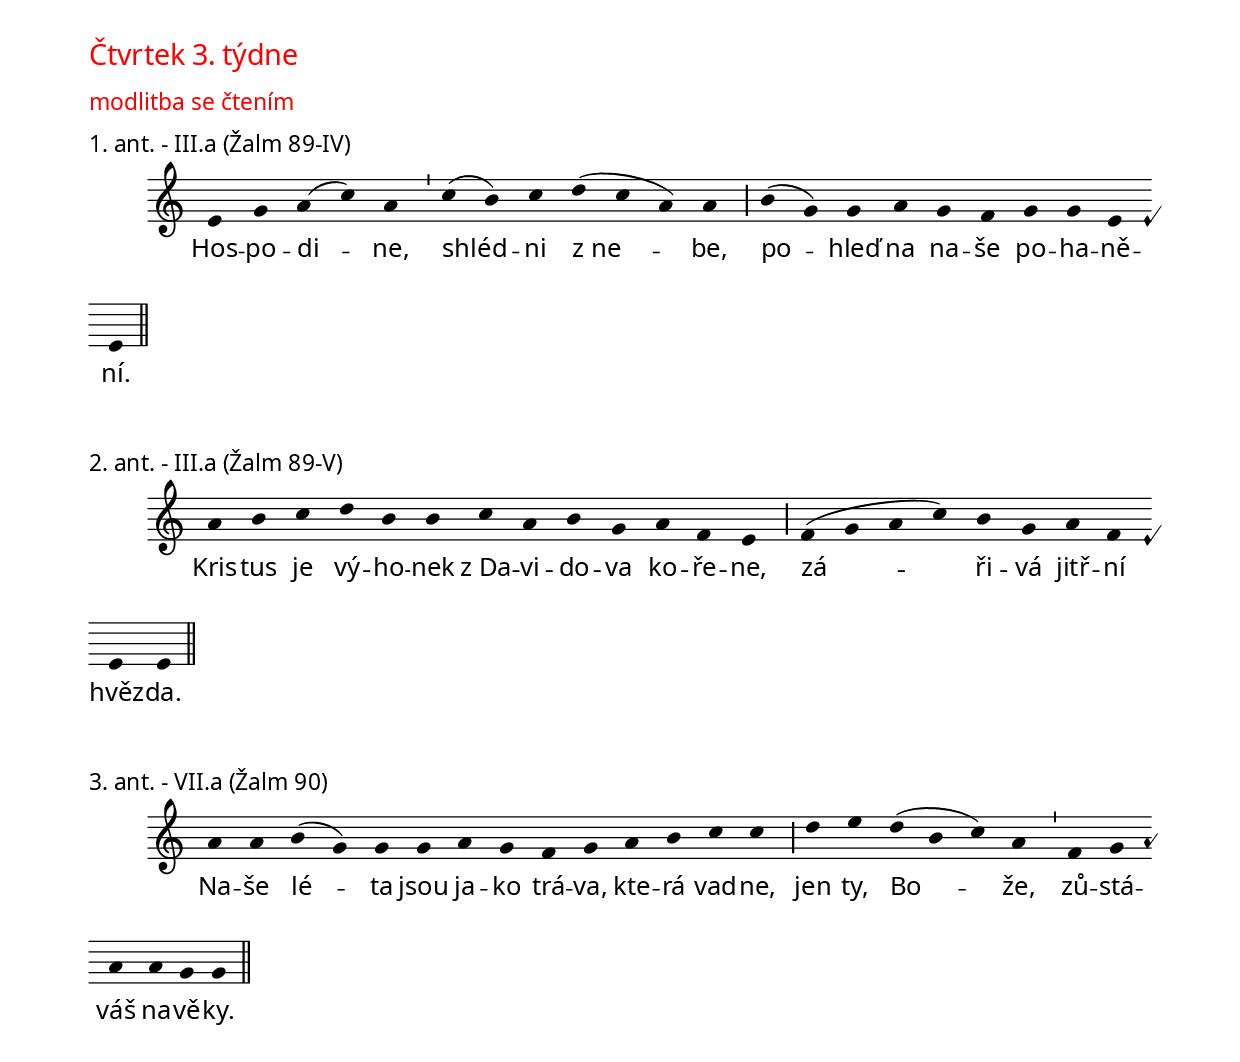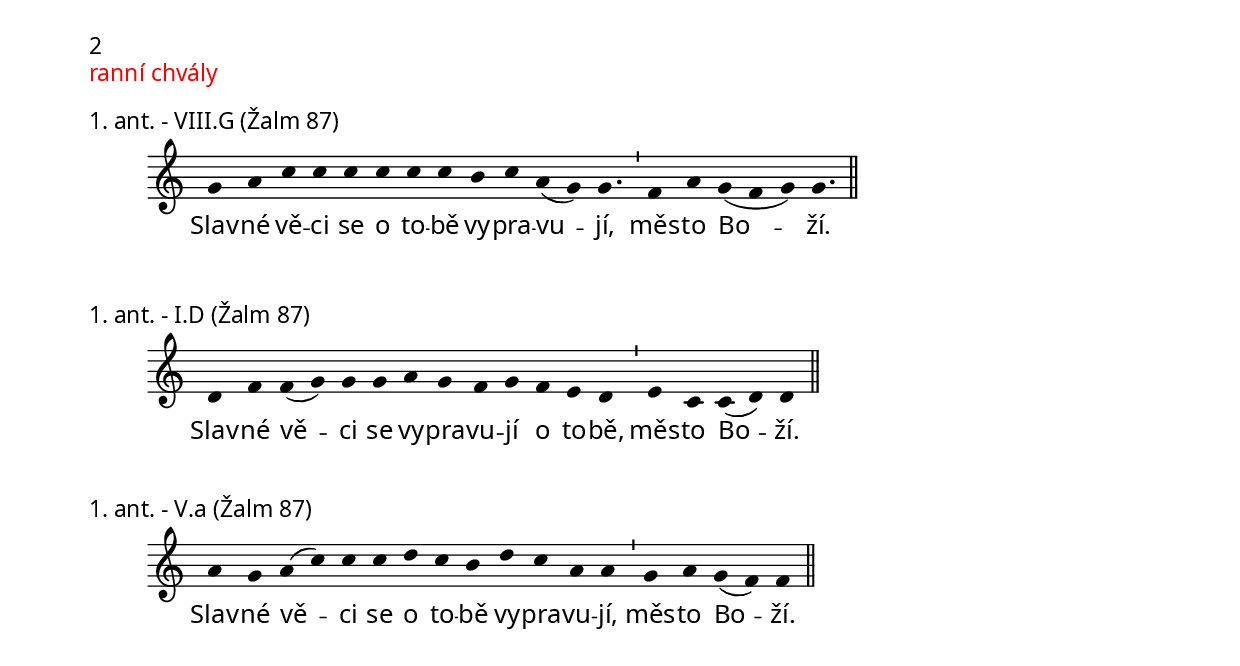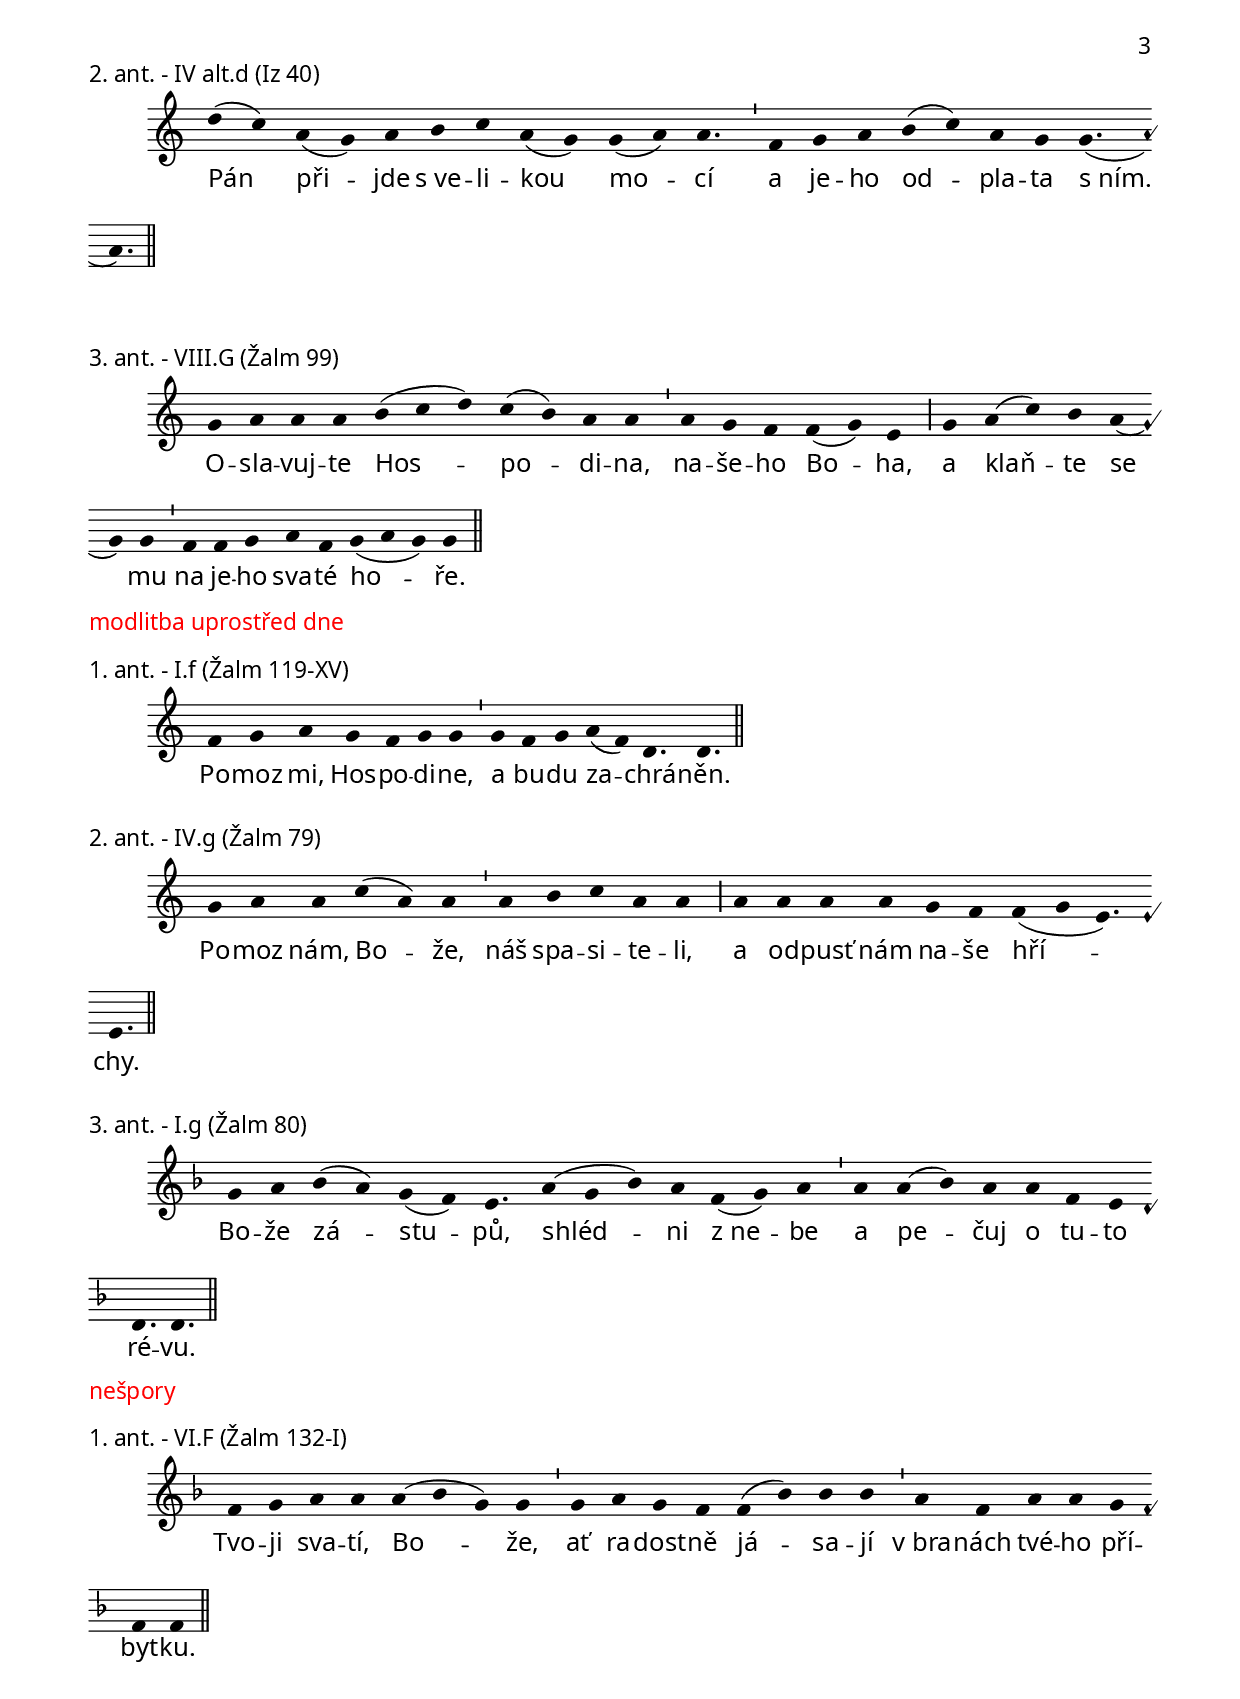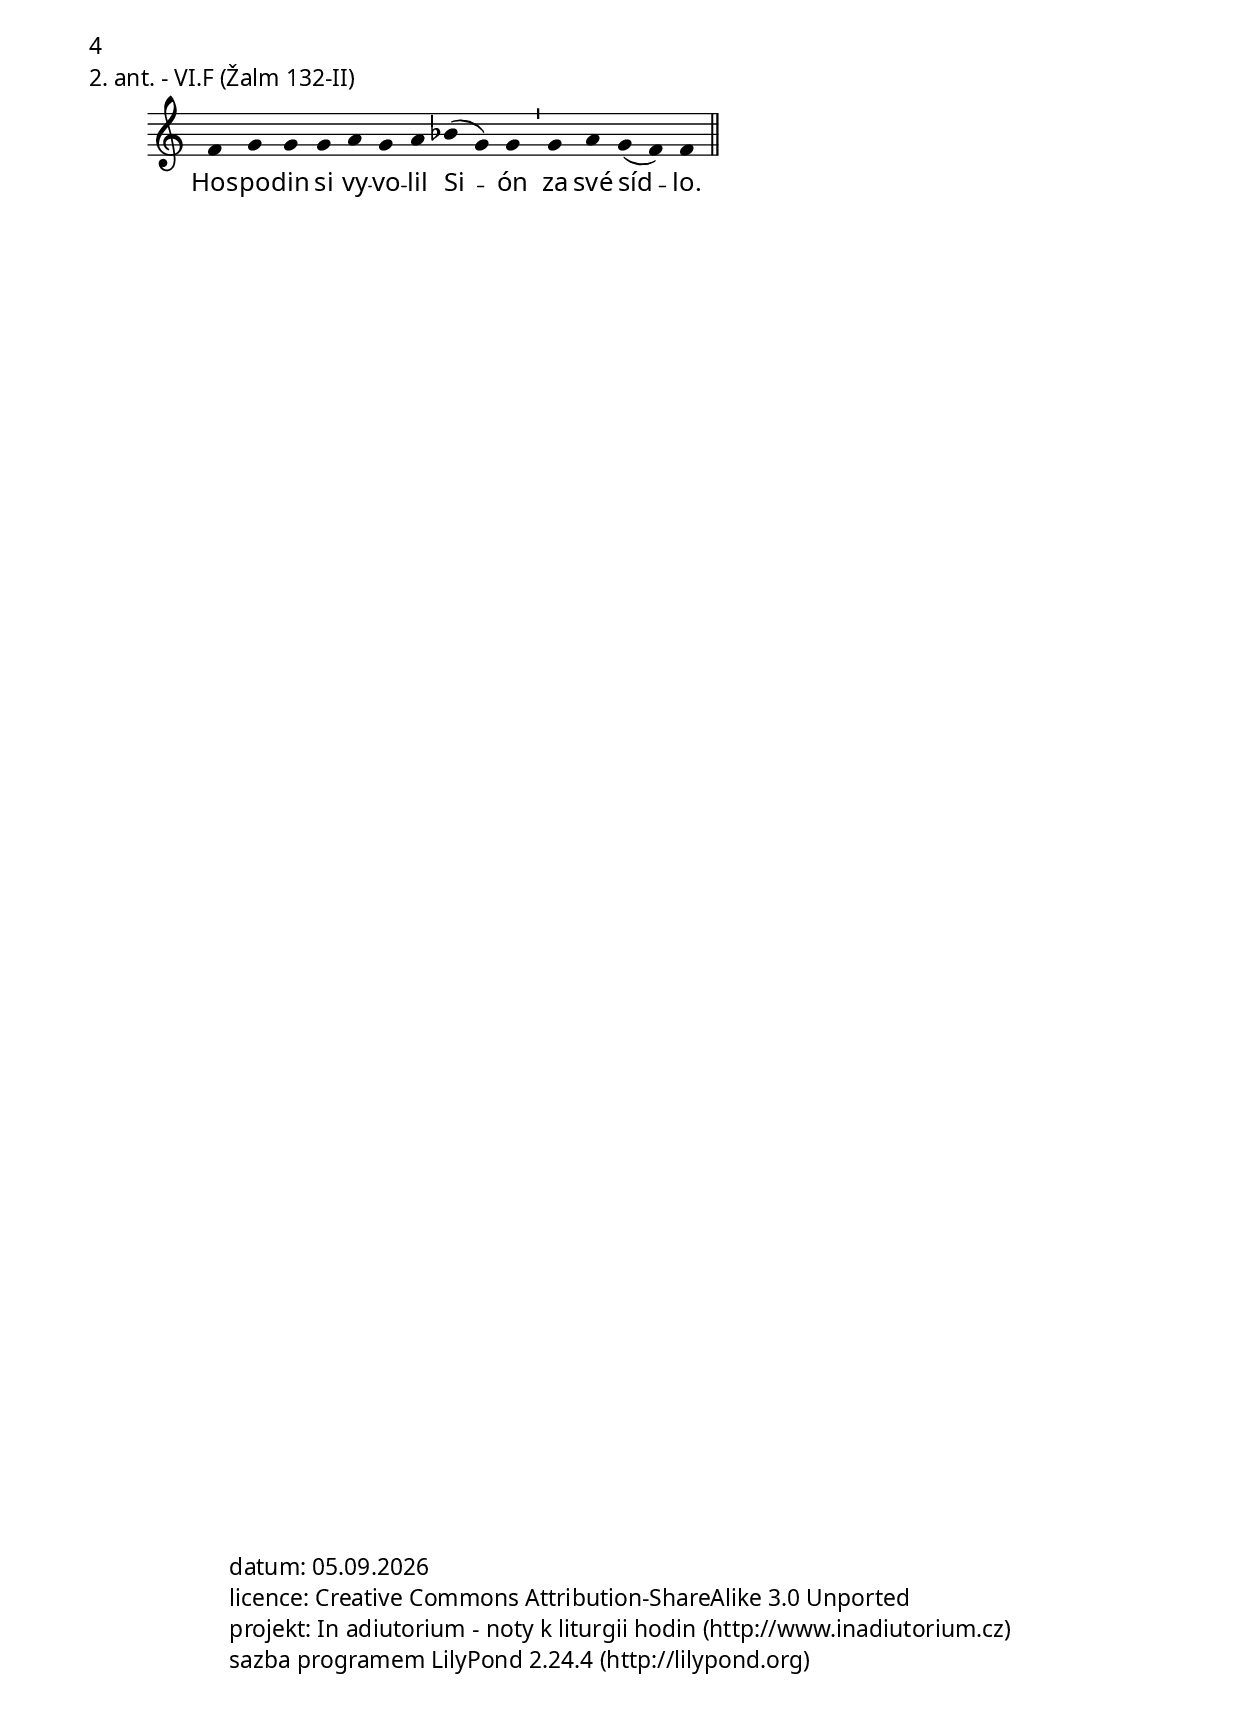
\include "../spolecne.ly"

\markup {\nadpisDen {Čtvrtek 3. týdne}}

%\markup {\nadpisHodinka {"invitatorium"}}

%\score { \tIctvrtekInvitatorium }

\markup {\nadpisHodinka {"modlitba se čtením"}}

\score {
  \relative c' {
    \choralniRezim
    e4 g a( c) a \barMin c( b) c d( c a) a \barMaior
    b( g) g a g f g g e e \barFinalis
  }
  \addlyrics {
    Hos -- po -- di -- ne, shléd -- ni z_ne -- be,
    po -- hleď na na -- še po -- ha -- ně -- ní.
  }
  \header {
    quid = "1. ant."
    modus = "III"
    differentia = "a" 
    psalmus = "Žalm 89-IV"
    id = ""
    piece = \markup {\sestavTitulek}
  }
}

\score {
  \relative c'' {
    \choralniRezim
    a4 b c d b b c a b g a f e \barMaior
    f( g a c) b g a f e e \barFinalis
  }
  \addlyrics {
    Kris -- tus je vý -- ho -- nek z_Da -- vi -- do -- va ko -- ře -- ne,
    zá -- ři -- vá jitř -- ní hvěz -- da.
  }
  \header {
    quid = "2. ant."
    modus = "III"
    differentia = "a" 
    psalmus = "Žalm 89-V"
    id = ""
    piece = \markup {\sestavTitulek}
  }
}

\score {
  \relative c'' {
    \choralniRezim
    a4 a b( g) g g a g f g a b c c \barMaior
    d e d( b c) a \barMin f g a a g g \barFinalis
  }
  \addlyrics {
    Na -- še lé -- ta jsou ja -- ko trá -- va, kte -- rá vad -- ne,
    jen ty, Bo -- že, zů -- stá -- váš na -- vě -- ky.
  }
  \header {
    quid = "3. ant."
    modus = "VII"
    differentia = "a" 
    psalmus = "Žalm 90"
    id = ""
    piece = \markup {\sestavTitulek}
  }
}

\pageBreak

\markup {\nadpisHodinka {"ranní chvály"}}

\score {
  \relative c'' {
    \choralniRezim
    g4 a c c c c c c b c a( g) g4. \barMin f4 a g( f g) g4. \barFinalis
  }
  \addlyrics {
    Slav -- né vě -- ci se o to -- bě vy -- pra -- vu -- jí,
    měs -- to Bo -- ží.
  }
  \header {
    quid = "1. ant."
    modus = "VIII"
    differentia = "G" 
    psalmus = "Žalm 87"
    id = "rch-ant1"
    piece = \markup {\sestavTitulek}
  }
}

\score {
  \relative c' {
    \choralniRezim
    d4 f f( g) g g a g f g f e d \barMin 
    e c c( d) d \barFinalis
  }
  \addlyrics {
    Slav -- né vě -- ci se vy -- pra -- vu -- jí o to -- bě,
    měs -- to Bo -- ží.
  }
  \header {
    quid = "1. ant."
    modus = "I"
    differentia = "D" 
    psalmus = "Žalm 87"
    id = "rch-ant1"
    piece = \markup {\sestavTitulek}
  }
}

\score {
  \relative c'' {
    \choralniRezim
    a4 g a( c) c c d c b d c a a \barMin
    g a g( f) f \barFinalis
  }
  \addlyrics {
    Slav -- né vě -- ci se o to -- bě vy -- pra -- vu -- jí,
    měs -- to Bo -- ží.
  }
  \header {
    quid = "1. ant."
    modus = "V"
    differentia = "a" 
    psalmus = "Žalm 87"
    id = "rch-ant1"
    piece = \markup {\sestavTitulek}
  }
}

\pageBreak

\score {
  \relative c'' {
    \choralniRezim
    d4( c) a( g) a b c a( g) g( a) a4. \barMin
    f4 g a b( c) a g g4.( a) \barFinalis
  }
  \addlyrics {
    Pán při -- jde s_ve -- li -- kou mo -- cí 
    a je -- ho od -- pla -- ta s_ním.
  }
  \header {
    quid = "2. ant."
    modus = "IV alt"
    differentia = "d" 
    psalmus = "Iz 40"
    id = "rch-ant2"
    piece = \markup {\sestavTitulek}
  }
}

\score {
  \relative c'' {
    \choralniRezim
    g4 a a a b( c d) c( b) a a \barMin a g f f( g) e \barMaior
    g a( c) b a( g) g \barMin f f g a f g( a g) g \barFinalis
  }
  \addlyrics {
    O -- sla -- vuj -- te Hos -- po -- di -- na, na -- še -- ho Bo -- ha,
    a klaň -- te se mu na je -- ho sva -- té ho -- ře.
  }
  \header {
    quid = "3. ant."
    modus = "VIII"
    differentia = "G" 
    psalmus = "Žalm 99"
    id = "rch-ant3"
    piece = \markup {\sestavTitulek}
  }
}

%\score { \tIctvrtekAntBenedictus }

\markup {\nadpisHodinka {"modlitba uprostřed dne"}}

\score {
  \relative c' {
    \choralniRezim
    f4 g a g f g g \barMin g f g a( f) d4. d \barFinalis
  }
  \addlyrics {
    Po -- moz mi, Hos -- po -- di -- ne, a bu -- du za -- chrá -- něn.
  }
  \header {
    quid = "1. ant."
    modus = "I"
    differentia = "f" 
    psalmus = "Žalm 119-XV"
    id = "up-ant1"
    piece = \markup {\sestavTitulek}
  }
}

\score {
  \relative c'' {
    \choralniRezim
    g4 a a c( a) a \barMin a b c a a \barMaior 
    a a a a g f f( g e4.) e \barFinalis
  }
  \addlyrics {
    Po -- moz nám, Bo -- že, náš spa -- si -- te -- li,
    a od -- pusť nám na -- še hří -- chy.
  }
  \header {
    quid = "2. ant."
    modus = "IV"
    differentia = "g" 
    psalmus = "Žalm 79"
    id = "up-ant2"
    piece = \markup {\sestavTitulek}
  }
}

\score {
  \relative c'' {
    \choralniRezim
    \key f \major
    g4 a bes( a) g( f) e4. a4( g bes) a f( g) a \barMin
    a a( bes) a a f e d4. d \barFinalis
  }
  \addlyrics {
    Bo -- že zá -- stu -- pů, shléd -- ni z_ne -- be a pe -- čuj o tu -- to ré -- vu.
  }
  \header {
    quid = "3. ant."
    modus = "I"
    differentia = "g" 
    psalmus = "Žalm 80"
    id = "up-ant3"
    piece = \markup {\sestavTitulek}
  }
}

\markup {\nadpisHodinka {"nešpory"}}

\score {
  \relative c' {
    \choralniRezim
    \key f \major
    f4 g a a a( bes g) g \barMin g a g f f( bes) bes bes \barMin
    a f a a g f f \barFinalis
  }
  \addlyrics {
    Tvo -- ji sva -- tí, Bo -- že, ať ra -- dost -- ně já -- sa -- jí
    v_bra -- nách tvé -- ho pří -- byt -- ku.
  }
  \header {
    quid = "1. ant."
    modus = "VI"
    differentia = "F" 
    psalmus = "Žalm 132-I"
    id = "ne-ant1"
    piece = \markup {\sestavTitulek}
  }
}

\score {
  \relative c' {
    \choralniRezim
    f4 g g g a g a bes( g) g \barMin g a g( f) f \barFinalis
  }
  \addlyrics {
    Hos -- po -- din si vy -- vo -- lil Si -- ón za své síd -- lo.
  }
  \header {
    quid = "2. ant."
    modus = "VI"
    differentia = "F" 
    psalmus = "Žalm 132-II"
    id = "ne-ant2"
    piece = \markup {\sestavTitulek}
  }
}

%\score { \tIctvrtekNespAntIII }

%\score { \tIctvrtekAntMagnificat }